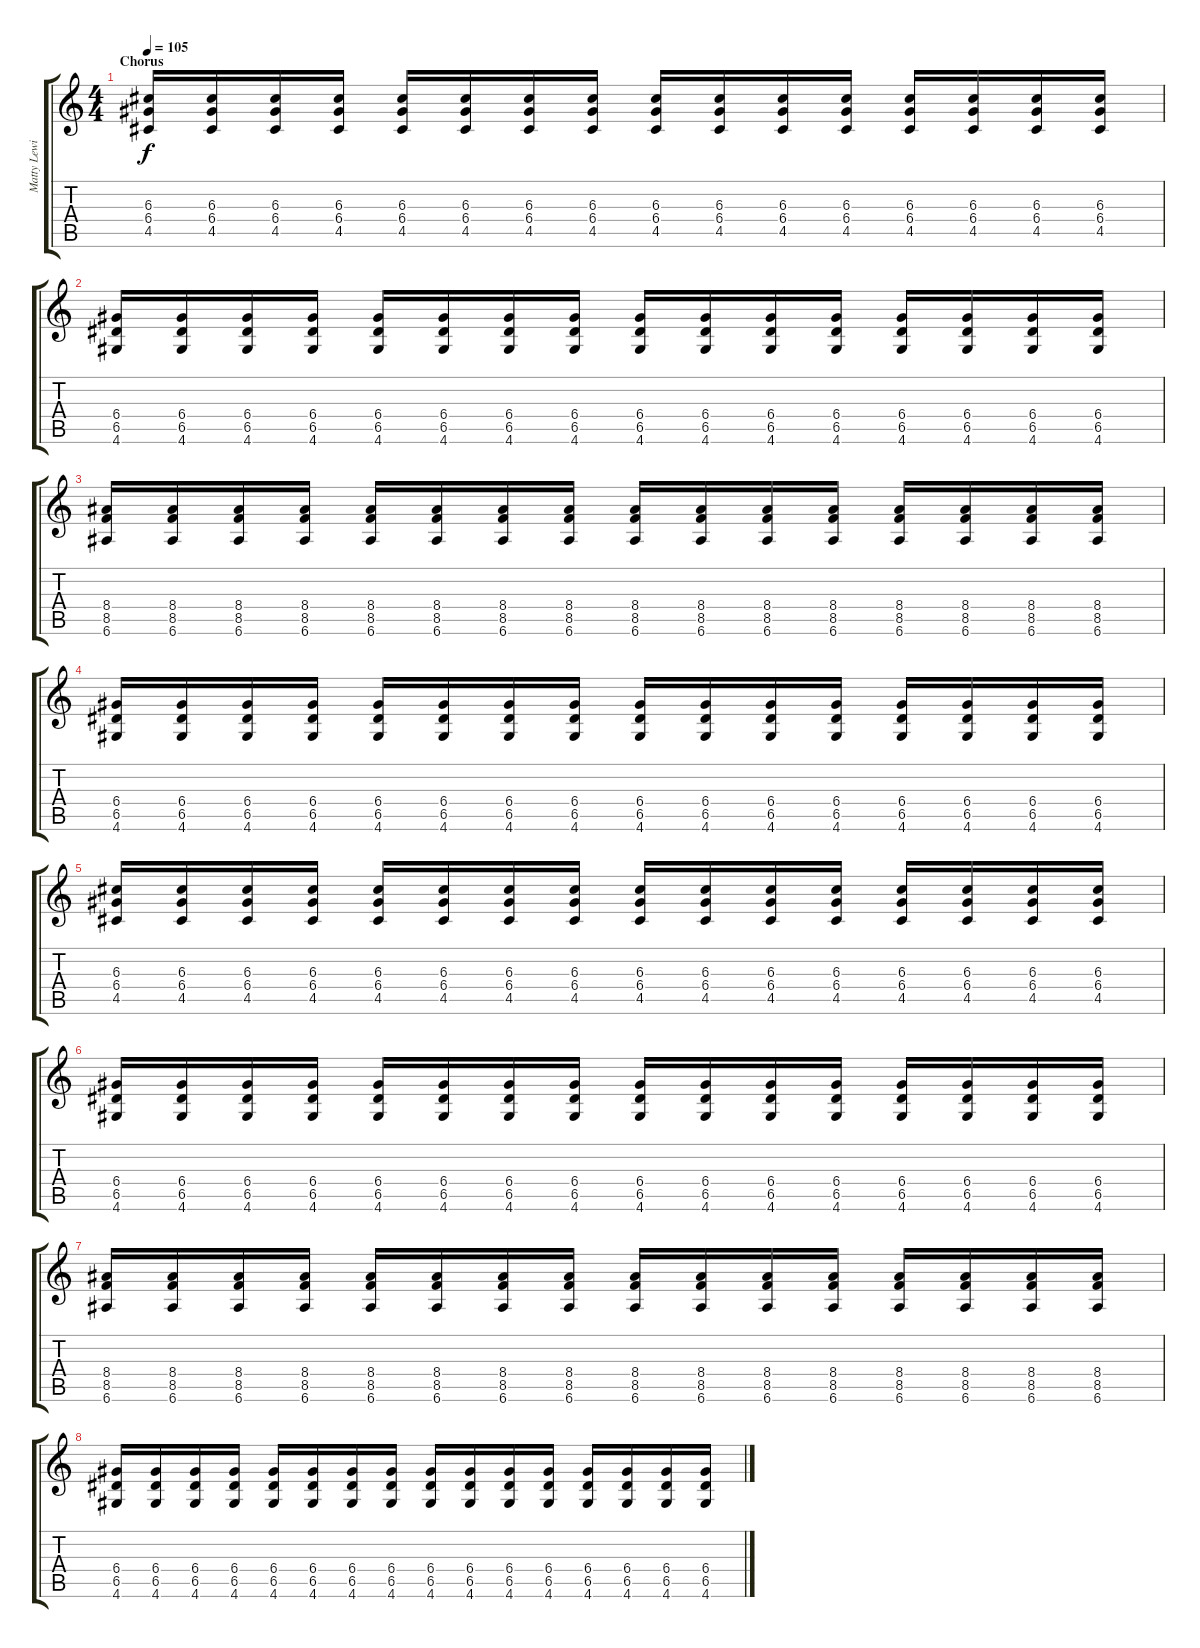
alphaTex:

\track ("Matty Lewis" "Matty Lewi") {instrument distortionguitar}
\staff {score tabs}
\tuning (E4 B3 G3 D3 A2 E2) {hide}
\ts (4 4)
\section ("" "Chorus")
\tempo 105
\clef g2
\ks c
(6.3 6.4 4.5).16{dy f} (6.3 6.4 4.5).16 (6.3 6.4 4.5).16 (6.3 6.4 4.5).16 (6.3 6.4 4.5).16 (6.3 6.4 4.5).16 (6.3 6.4 4.5).16 (6.3 6.4 4.5).16 (6.3 6.4 4.5).16 (6.3 6.4 4.5).16 (6.3 6.4 4.5).16 (6.3 6.4 4.5).16 (6.3 6.4 4.5).16 (6.3 6.4 4.5).16 (6.3 6.4 4.5).16 (6.3 6.4 4.5).16 |
(6.4 6.5 4.6).16 (6.4 6.5 4.6).16 (6.4 6.5 4.6).16 (6.4 6.5 4.6).16 (6.4 6.5 4.6).16 (6.4 6.5 4.6).16 (6.4 6.5 4.6).16 (6.4 6.5 4.6).16 (6.4 6.5 4.6).16 (6.4 6.5 4.6).16 (6.4 6.5 4.6).16 (6.4 6.5 4.6).16 (6.4 6.5 4.6).16 (6.4 6.5 4.6).16 (6.4 6.5 4.6).16 (6.4 6.5 4.6).16 |
(8.4 8.5 6.6).16 (8.4 8.5 6.6).16 (8.4 8.5 6.6).16 (8.4 8.5 6.6).16 (8.4 8.5 6.6).16 (8.4 8.5 6.6).16 (8.4 8.5 6.6).16 (8.4 8.5 6.6).16 (8.4 8.5 6.6).16 (8.4 8.5 6.6).16 (8.4 8.5 6.6).16 (8.4 8.5 6.6).16 (8.4 8.5 6.6).16 (8.4 8.5 6.6).16 (8.4 8.5 6.6).16 (8.4 8.5 6.6).16 |
(6.4 6.5 4.6).16 (6.4 6.5 4.6).16 (6.4 6.5 4.6).16 (6.4 6.5 4.6).16 (6.4 6.5 4.6).16 (6.4 6.5 4.6).16 (6.4 6.5 4.6).16 (6.4 6.5 4.6).16 (6.4 6.5 4.6).16 (6.4 6.5 4.6).16 (6.4 6.5 4.6).16 (6.4 6.5 4.6).16 (6.4 6.5 4.6).16 (6.4 6.5 4.6).16 (6.4 6.5 4.6).16 (6.4 6.5 4.6).16 |
(6.3 6.4 4.5).16 (6.3 6.4 4.5).16 (6.3 6.4 4.5).16 (6.3 6.4 4.5).16 (6.3 6.4 4.5).16 (6.3 6.4 4.5).16 (6.3 6.4 4.5).16 (6.3 6.4 4.5).16 (6.3 6.4 4.5).16 (6.3 6.4 4.5).16 (6.3 6.4 4.5).16 (6.3 6.4 4.5).16 (6.3 6.4 4.5).16 (6.3 6.4 4.5).16 (6.3 6.4 4.5).16 (6.3 6.4 4.5).16 |
(6.4 6.5 4.6).16 (6.4 6.5 4.6).16 (6.4 6.5 4.6).16 (6.4 6.5 4.6).16 (6.4 6.5 4.6).16 (6.4 6.5 4.6).16 (6.4 6.5 4.6).16 (6.4 6.5 4.6).16 (6.4 6.5 4.6).16 (6.4 6.5 4.6).16 (6.4 6.5 4.6).16 (6.4 6.5 4.6).16 (6.4 6.5 4.6).16 (6.4 6.5 4.6).16 (6.4 6.5 4.6).16 (6.4 6.5 4.6).16 |
(8.4 8.5 6.6).16 (8.4 8.5 6.6).16 (8.4 8.5 6.6).16 (8.4 8.5 6.6).16 (8.4 8.5 6.6).16 (8.4 8.5 6.6).16 (8.4 8.5 6.6).16 (8.4 8.5 6.6).16 (8.4 8.5 6.6).16 (8.4 8.5 6.6).16 (8.4 8.5 6.6).16 (8.4 8.5 6.6).16 (8.4 8.5 6.6).16 (8.4 8.5 6.6).16 (8.4 8.5 6.6).16 (8.4 8.5 6.6).16 |
(6.4 6.5 4.6).16 (6.4 6.5 4.6).16 (6.4 6.5 4.6).16 (6.4 6.5 4.6).16 (6.4 6.5 4.6).16 (6.4 6.5 4.6).16 (6.4 6.5 4.6).16 (6.4 6.5 4.6).16 (6.4 6.5 4.6).16 (6.4 6.5 4.6).16 (6.4 6.5 4.6).16 (6.4 6.5 4.6).16 (6.4 6.5 4.6).16 (6.4 6.5 4.6).16 (6.4 6.5 4.6).16 (6.4 6.5 4.6).16
